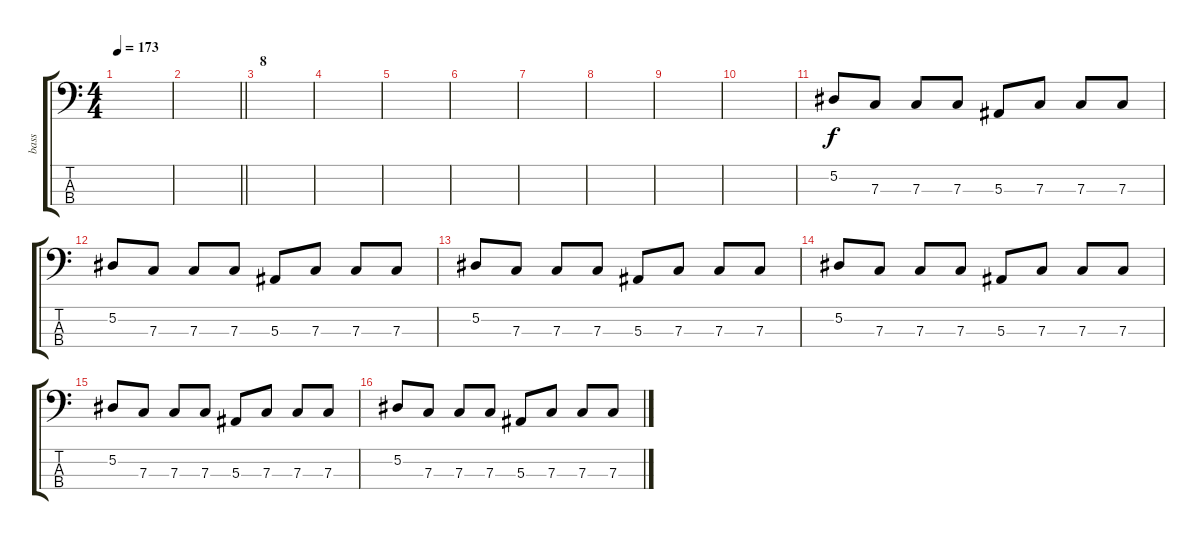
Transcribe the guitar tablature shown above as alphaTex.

\track ("bass" "bass") {instrument electricbasspick}
\staff {score tabs}
\tuning (Eb2 Bb1 F1 Bb0) {hide}
\ts (4 4)
\tempo 173
\clef f4
\ks c
|
\barLineRight lightlight
|
\section ("" "8")
|
|
|
|
|
|
|
|
5.2.8 7.3.8 7.3.8 7.3.8 5.3.8 7.3.8 7.3.8 7.3.8 |
5.2.8 7.3.8 7.3.8 7.3.8 5.3.8 7.3.8 7.3.8 7.3.8 |
5.2.8 7.3.8 7.3.8 7.3.8 5.3.8 7.3.8 7.3.8 7.3.8 |
5.2.8 7.3.8 7.3.8 7.3.8 5.3.8 7.3.8 7.3.8 7.3.8 |
5.2.8 7.3.8 7.3.8 7.3.8 5.3.8 7.3.8 7.3.8 7.3.8 |
5.2.8 7.3.8 7.3.8 7.3.8 5.3.8 7.3.8 7.3.8 7.3.8
